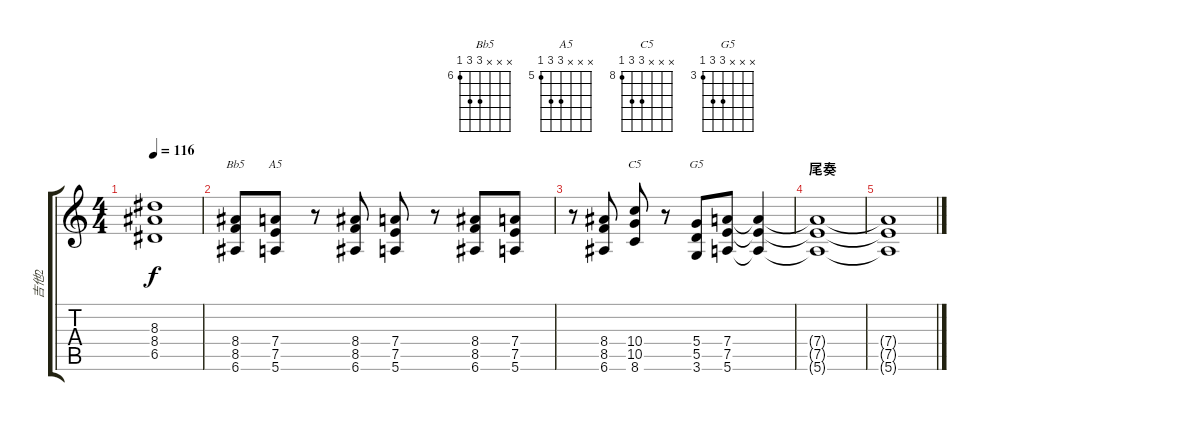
\track ("吉他2" "吉他2") {instrument overdrivenguitar}
\staff {score tabs}
\tuning (E4 B3 G3 D3 A2 E2) {hide}
\chord ("Bb5" x x x 8 8 6) {firstfret 6}
\chord ("A5" x x x 7 7 5) {firstfret 5}
\chord ("C5" x x x 10 10 8) {firstfret 8}
\chord ("G5" x x x 5 5 3) {firstfret 3}
\ts (4 4)
\tempo 116
\clef g2
\ks c
(8.3 8.4 6.5).1{dy f} |
(8.4 8.5 6.6).8{ch "Bb5"} (7.4 7.5 5.6).8{ch "A5"} r.8 (8.4 8.5 6.6).8 (7.4 7.5 5.6).8 r.8 (8.4 8.5 6.6).8 (7.4 7.5 5.6).8 |
r.8 (8.4 8.5 6.6).8 (10.4 10.5 8.6).8{ch "C5"} r.8 (5.4 5.5 3.6).8{ch "G5"} (7.4 7.5 5.6).8 (7.4{t} 7.5{t} 5.6{t}).4 |
\section ("" "尾奏")
(7.4{t} 7.5{t} 5.6{t}).1 |
(7.4{t} 7.5{t} 5.6{t}).1
